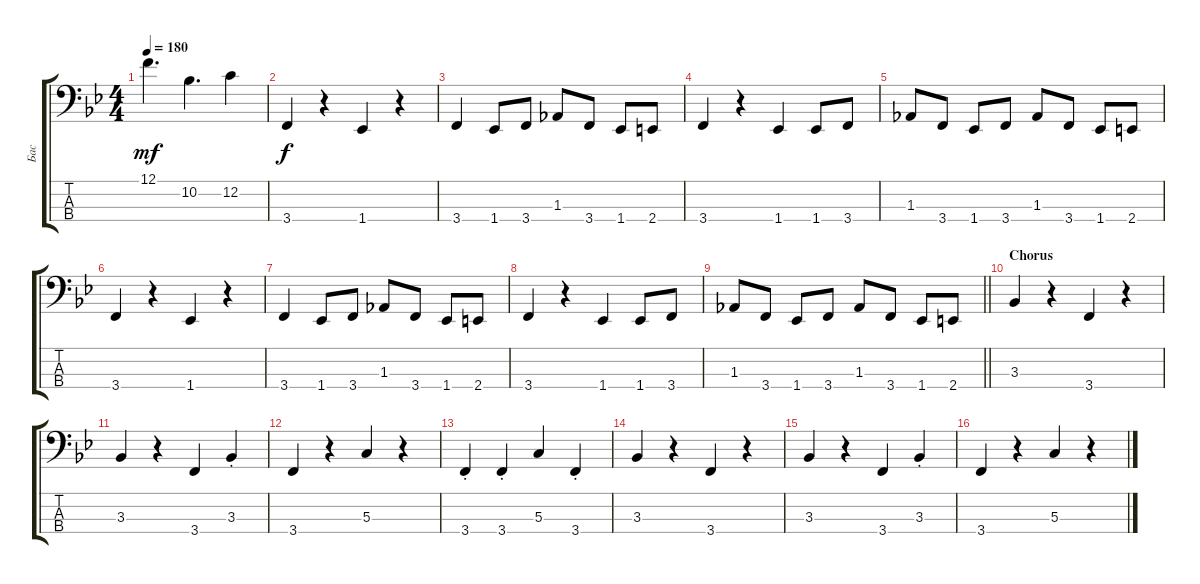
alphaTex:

\track ("Бас" "Бас") {instrument electricbassfinger}
\staff {score tabs}
\tuning (F2 C2 G1 D1) {hide}
\ts (4 4)
\tempo 180
\clef f4
\ks gminor
12.1.4{d dy mf} 10.2.4{d} 12.2.4 |
3.4.4{dy f} r.4 1.4.4 r.4 |
3.4.4 1.4.8 3.4.8 1.3.8 3.4.8 1.4.8 2.4.8 |
3.4.4 r.4 1.4.4 1.4.8 3.4.8 |
1.3.8 3.4.8 1.4.8 3.4.8 1.3.8 3.4.8 1.4.8 2.4.8 |
3.4.4 r.4 1.4.4 r.4 |
3.4.4 1.4.8 3.4.8 1.3.8 3.4.8 1.4.8 2.4.8 |
3.4.4 r.4 1.4.4 1.4.8 3.4.8 |
\barLineRight lightlight
1.3.8 3.4.8 1.4.8 3.4.8 1.3.8 3.4.8 1.4.8 2.4.8 |
\section ("" "Chorus")
3.3.4 r.4 3.4.4 r.4 |
3.3.4 r.4 3.4.4 3.3{st}.4 |
3.4.4 r.4 5.3.4 r.4 |
3.4{st}.4 3.4{st}.4 5.3.4 3.4{st}.4 |
3.3.4 r.4 3.4.4 r.4 |
3.3.4 r.4 3.4.4 3.3{st}.4 |
3.4.4 r.4 5.3.4 r.4
